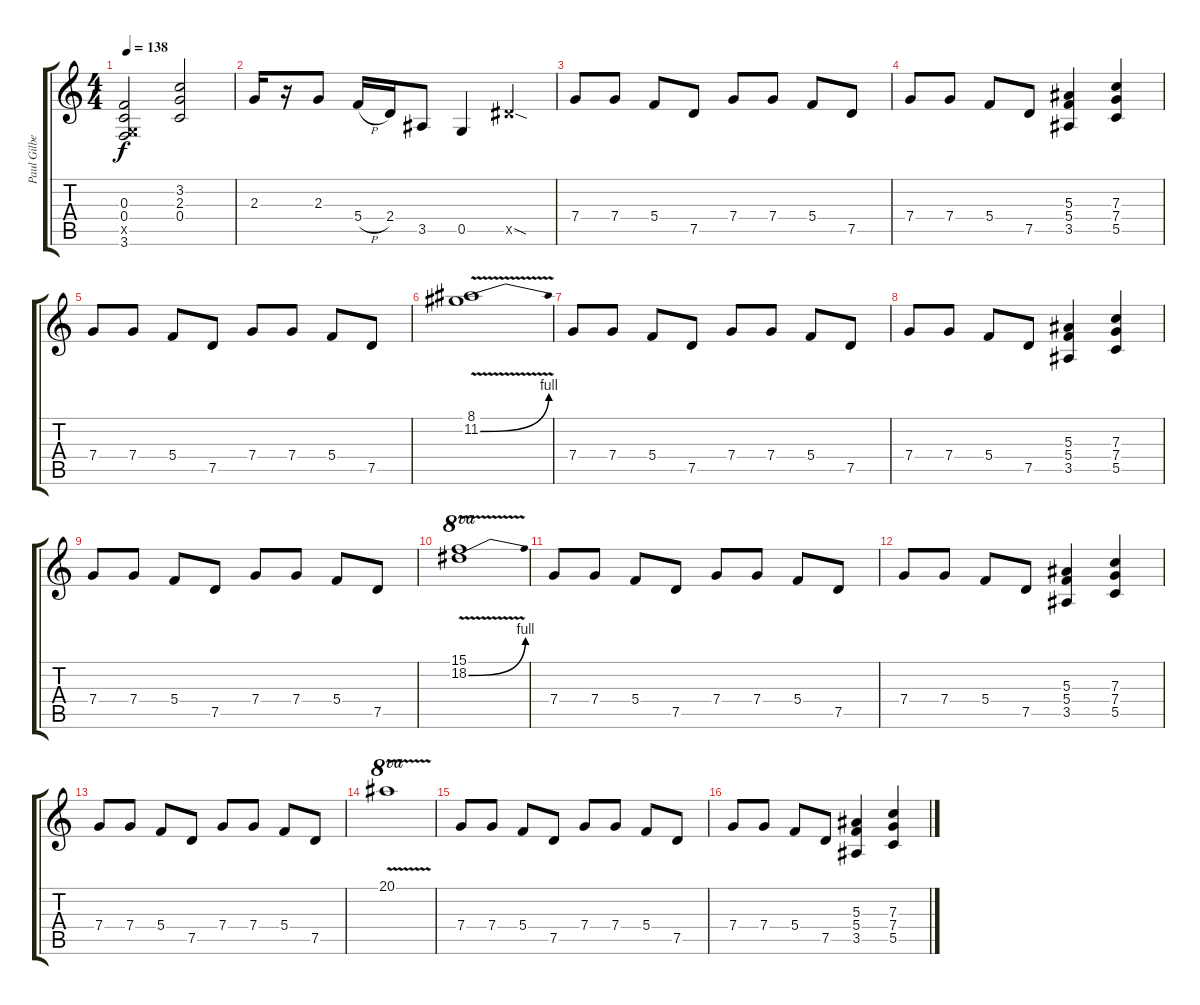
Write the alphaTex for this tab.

\track ("Paul Gilbert" "Paul Gilbe") {instrument distortionguitar}
\staff {score tabs}
\tuning (D4 A3 F3 C3 G2 D2) {hide}
\ts (4 4)
\tempo 138
\clef g2
\ks c
(0.3 0.4 0.5{x} 3.6).2{dy f} (3.2 2.3 0.4).2 |
2.3.16 r.16 2.3.8 5.4{h}.16 2.4.16 3.5.8 0.5.4 8.5{sod x}.4 |
7.4.8 7.4.8 5.4.8 7.5.8 7.4.8 7.4.8 5.4.8 7.5.8 |
7.4.8 7.4.8 5.4.8 7.5.8 (5.3 5.4 3.5).4 (7.3 7.4 5.5).4 |
7.4.8 7.4.8 5.4.8 7.5.8 7.4.8 7.4.8 5.4.8 7.5.8 |
(8.1{v} 11.2{be (bend 0 0 60 4)}).1 |
7.4.8 7.4.8 5.4.8 7.5.8 7.4.8 7.4.8 5.4.8 7.5.8 |
7.4.8 7.4.8 5.4.8 7.5.8 (5.3 5.4 3.5).4 (7.3 7.4 5.5).4 |
7.4.8 7.4.8 5.4.8 7.5.8 7.4.8 7.4.8 5.4.8 7.5.8 |
(15.1{v} 18.2{be (bend 0 0 60 4)}).1{ot 8va} |
7.4.8 7.4.8 5.4.8 7.5.8 7.4.8 7.4.8 5.4.8 7.5.8 |
7.4.8 7.4.8 5.4.8 7.5.8 (5.3 5.4 3.5).4 (7.3 7.4 5.5).4 |
7.4.8 7.4.8 5.4.8 7.5.8 7.4.8 7.4.8 5.4.8 7.5.8 |
20.1{v}.1{ot 8va} |
7.4.8 7.4.8 5.4.8 7.5.8 7.4.8 7.4.8 5.4.8 7.5.8 |
7.4.8 7.4.8 5.4.8 7.5.8 (5.3 5.4 3.5).4 (7.3 7.4 5.5).4
